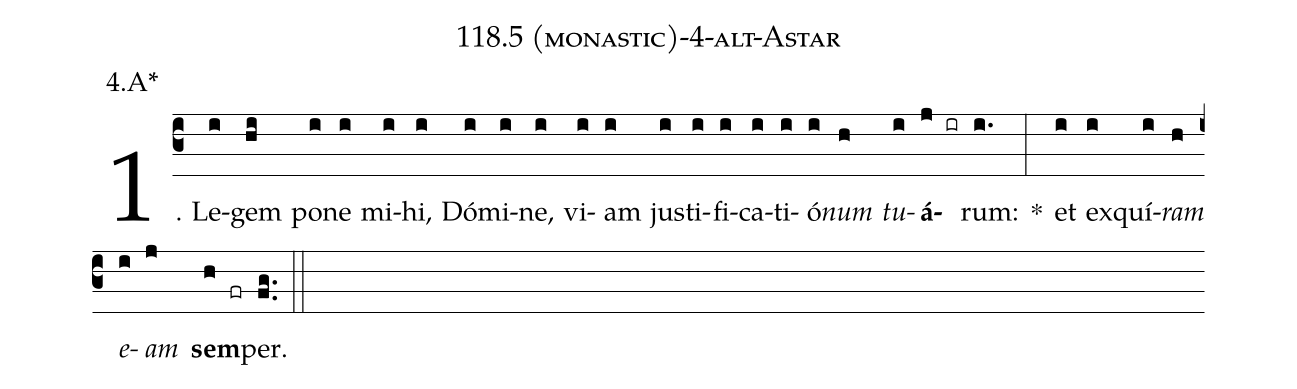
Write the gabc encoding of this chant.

name: 118.5 (monastic)-4-alt-Astar;
annotation: 4.A*;
%%
(c3)1. Le(i)gem(hi) po(i)ne(i) mi(i)hi,(i) Dó(i)mi(i)ne,(i) vi(i)am(i) jus(i)ti(i)fi(i)ca(i)ti(i)ó(i)<i>num</i>(h) <i>tu</i>(i)<b>á</b>(j ir)rum:(i.) *(:) et(i) ex(i)quí(i)<i>ram</i>(h) <i>e</i>(i)<i>am</i>(j) <b>sem</b>(h fr)per.(fg..) (::)
